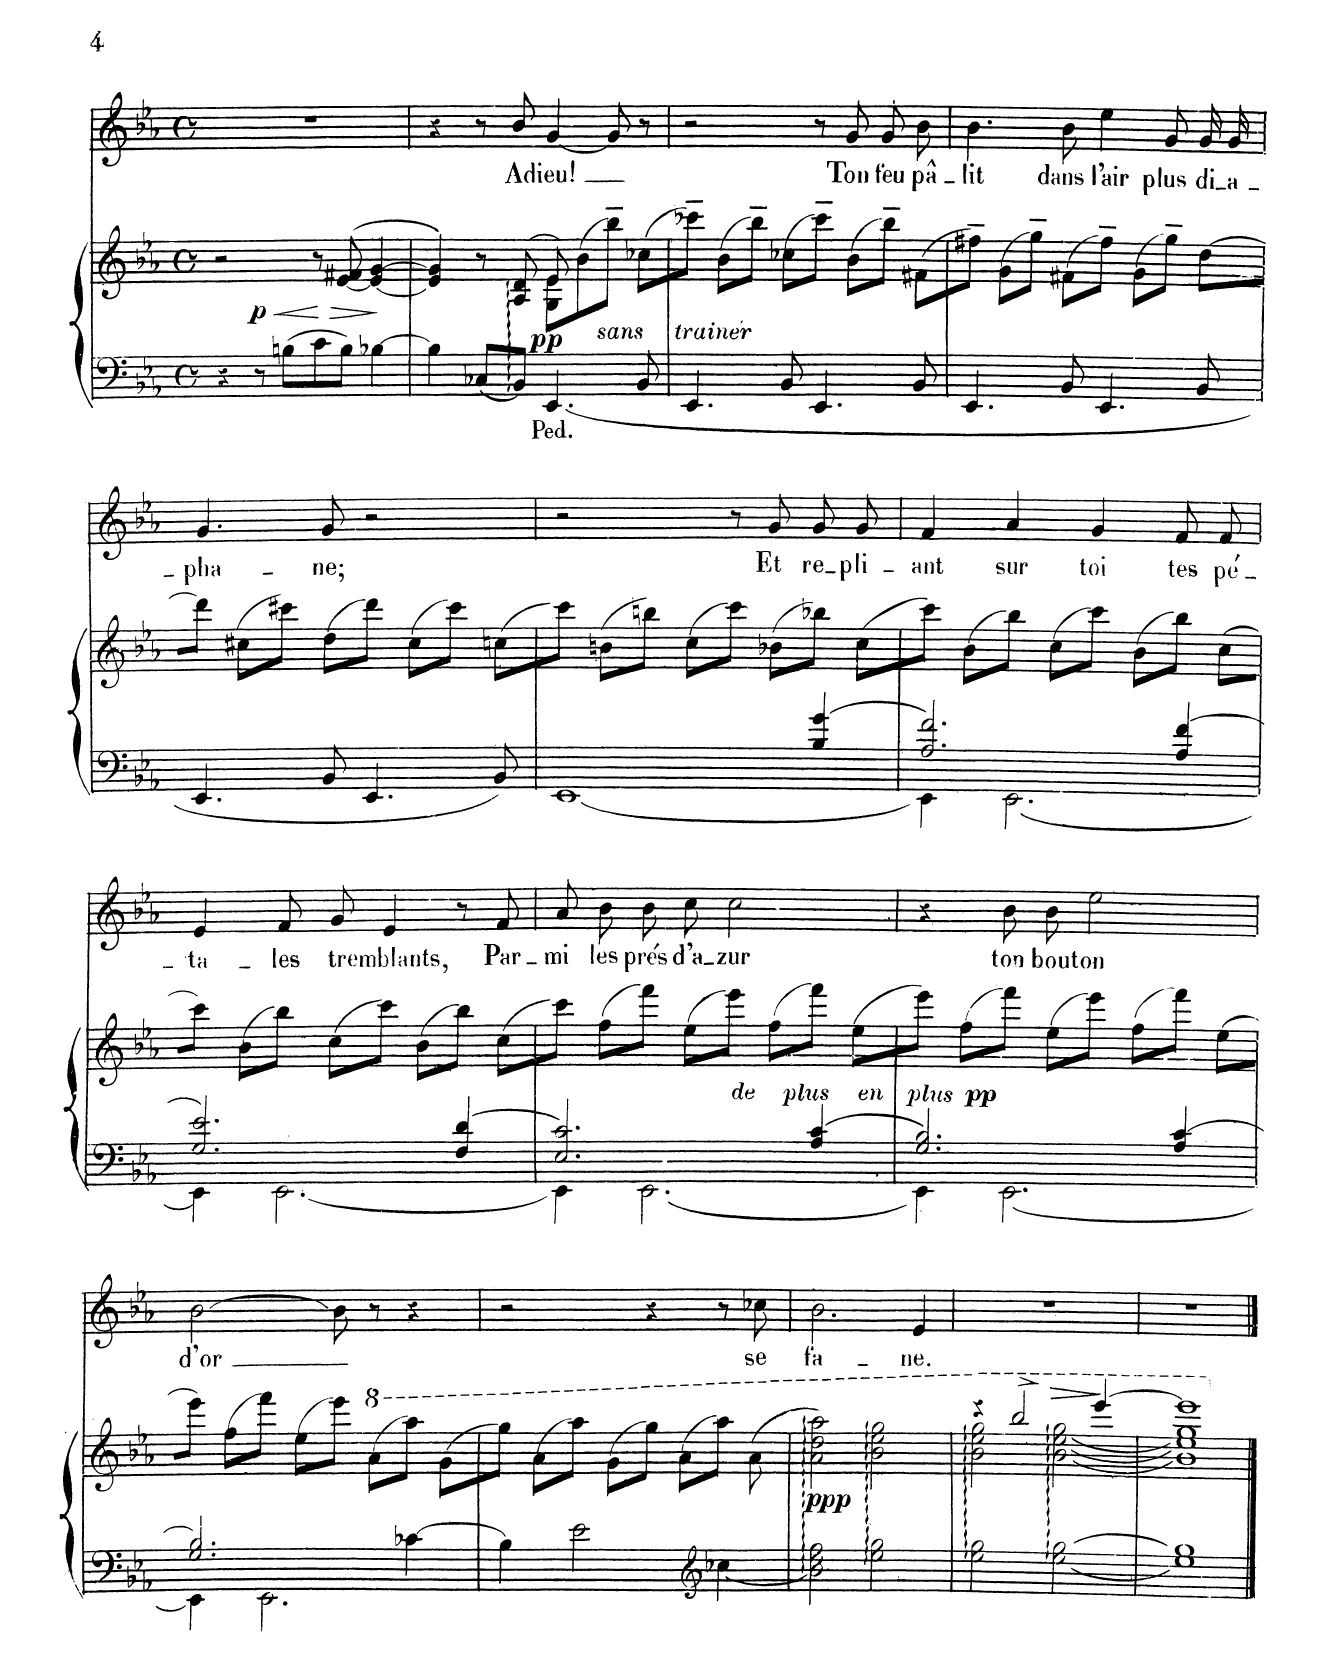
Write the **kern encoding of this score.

**kern	**kern	**dynam	**kern	**text
*part2	*part2	*part2	*part1	*part1
*staff3	*staff2	*staff2/3	*staff1	*staff1
*I"Piano	*	*	*I"Chant Voice	*
*I'Pno	*	*	*	*
*clefF4	*clefG2	*	*clefG2	*
*k[b-e-a-]	*k[b-e-a-]	*	*k[b-e-a-]	*
*M4/4	*M4/4	*	*M4/4	*
*met(c)	*met(c)	*	*met(c)	*
=48	=48	=48	=48	=48
4r	2r	.	1r	.
!	!	!LO:DY:b=2	!	!
8r	.	p	.	.
8Bn\L	.	.	.	.
8c\	8r	.	.	.
!	!	!LO:HP:b=2	!	!
8B\J	(>[8e-/ 8f#X/	>	.	.
[4B-X\	4e-/_ [4g/	.	.	.
=49	=49	=49	=49	=49
*	*^	*	*	*
4B-\]	2ryy	4e-/] 4g/])	.	4r	.
8C-X/L	.	8ryy	.	8r	.
8BB-/J	.	(8A-/ 8d/	.	8b-/	A-
!	!	!	!LO:DY:b	!	!
4.EE-/	8G\ 8e-\L	8e-/)	pp	[4g/	-dieu!
.	(>8b-\	4.ryy	.	.	.
.	8bb-~>\J)	.	.	8g/]	.
!LO:TX:a:i:t=sans  trainer	!	!	!	!	!
8BB-/	(>8cc-X\L	.	.	8r	.
*	*v	*v	*	*	*
=50	=50	=50	=50	=50
4.EE-/	8ccc-X~\J)	.	2r	.
.	(8b-\L	.	.	.
.	8bb-~\J)	.	.	.
8BB-/	(>8cc-X\L	.	.	.
4.EE-/	8ccc-~\J)	.	8r	.
.	(8b-\L	.	8g/	Ton
.	8bb-~\J)	.	8g/L	feu
8BB-/	(>8f#X\L	.	8b-/J	pâ-
=51	=51	=51	=51	=51
4.EE-/	8ff#X~\J)	.	4.b-\	-lit
.	(8g\L	.	.	.
.	8gg~\J)	.	.	.
8BB-/	(>8f#X\L	.	8b-\	dans
4.EE-/	8ff#~\J)	.	4ee-\	l'air
.	(8g\L	.	.	.
.	8gg~\J)	.	8g/L	plus
8BB-/	(>8dd\	.	16g/L	di-
.	.	.	16g/JJ	-a-
=52	=52	=52	=52	=52
4.EE-/	8ddd\)	.	4.g/	-- pha-
.	(8cc#X\L	.	.	.
.	8ccc#X\J)	.	.	.
8BB-/	(>8dd\L	.	8g/	-ne;
4.EE-/	8ddd\J)	.	2r	.
.	(8cc#\L	.	.	.
.	8ccc#\J)	.	.	.
8BB-/	(>8ccn\L	.	.	.
=53	=53	=53	=53	=53
*^	*	*	*	*
2.ryy	[1EE-	8ccc\J)	.	2r	.
.	.	(8bn\L	.	.	.
.	.	8bbn\J)	.	.	.
.	.	(>8cc\L	.	.	.
.	.	8ccc\J)	.	8r	.
.	.	(8b-X\L	.	8g/	Et
4B-/ 4g/	.	8bb-X\J)	.	8g/L	re-
.	.	(>8cc\L	.	8g/J	-pli-
=54	=54	=54	=54	=54	=54
2.A-/ 2.f/	4EE-\]	8ccc\J)	.	4f/	-ant
.	.	(8b-\L	.	.	.
.	[2.EE-\	8bb-\J)	.	4a-/	sur
.	.	(>8cc\L	.	.	.
.	.	8ccc\J)	.	4g/	toi
.	.	(8b-\L	.	.	.
4A-/ 4f/	.	8bb-\J)	.	8f/L	tes
.	.	(>8cc\	.	8f/J	pé-
=55	=55	=55	=55	=55	=55
2.G/ 2.e-/	4EE-\]	8ccc\)	.	4e-/	-- ta-
.	.	(8b-\L	.	.	.
.	[2.EE-\	8bb-\J)	.	8f/L	-les
.	.	(>8cc\L	.	8g/J	trem-
.	.	8ccc\J)	.	4e-/	-blants,
.	.	(8b-\L	.	.	.
4F/ 4d/	.	8bb-\J)	.	8r	.
.	.	(>8cc\L	.	8f/	Par-
=56	=56	=56	=56	=56	=56
2.E-/ 2.c/	4EE-\]	8ccc\J)	.	8a-/L	-mi
.	.	(8ff\L	.	8b-/J	les
.	[2.EE-\	8fff\J)	.	8b-\L	prés
.	.	(>8ee-\L	.	8cc\J	d'a-
.	.	8eee-\J)	.	2cc\	-zur
.	.	(8ff\L	.	.	.
4A-/ 4c/	.	8fff\J)	.	.	.
!	!	!	!LO:DY:b	!	!
!	!	!	!LO:DY:n=1:b	!	!
.	.	(>8ee-\L	other-dynamics pp	.	.
=57	=57	=57	=57	=57	=57
2.G/ 2.B-/	4EE-\]	8eee-\J)	.	4r	.
.	.	(8ff\L	.	.	.
.	[2.EE-\	8fff\J)	.	8b-\L	ton
.	.	(>8ee-\L	.	8b-\J	bou-
.	.	8eee-\J)	.	2ee-\	-ton
.	.	(8ff\L	.	.	.
4A-/ 4c/	.	8fff\J)	.	.	.
.	.	(>8ee-\	.	.	.
=58	=58	=58	=58	=58	=58
2.G/ 2.B-/	4EE-\]	8eee-\)	.	[2b-\	d'or
.	.	(8ff\L	.	.	.
.	2.EE-\	8fff\J)	.	.	.
.	.	(>8ee-\L	.	.	.
.	.	8eee-\J)	.	8b-\]	.
*	*	*8va	*	*	*
.	.	(8aa-\L	.	8r	.
4c-X\	.	8aaa-\J)	.	4r	.
.	.	(>8gg\L	.	.	.
*v	*v	*	*	*	*
=59	=59	=59	=59	=59
4B-\	8ggg\J)	.	2r	.
.	(8aa-\L	.	.	.
2e-\	8aaa-\J)	.	.	.
.	(>8gg\L	.	.	.
.	8ggg\J)	.	4r	.
.	(8aa-\L	.	.	.
*clefG2	*	*	*	*
4cc-X\	8aaa-\J)	.	8r	.
.	[8aa-\	.	8cc-X\	se
=60	=60	=60	=60	=60
!	!	!LO:DY:b	!	!
2b-\ 2dd\ 2ff\	2aa-\] 2ddd\ 2aaa-\	ppp	2.b-\	fa-
2ee-\ 2gg\	2bb-\ 2eee-\ 2ggg\	.	.	.
.	.	.	4e-/	-ne.
=61	=61	=61	=61	=61
*	*^	*	*	*
2ee-\ 2gg\	4r	2bb-\ 2eee-\ 2ggg\	.	1r	.
.	2bbb-^/	.	.	.	.
[2ee-\ [2gg\	.	[2bb-\ [2eee-\ [2ggg\	.	.	.
.	[4eeee-/	.	.	.	.
*	*v	*v	*	*	*
.	.	]	.	.
=62	=62	=62	=62	=62
*	*^	*	*	*
1ee-] 1gg]	1eeee-]	1bb-] 1eee-] 1ggg]	.	1r	.
*	*X8va	*	*	*	*
*	*v	*v	*	*	*
==	==	==	==	==
*-	*-	*-	*-	*-
